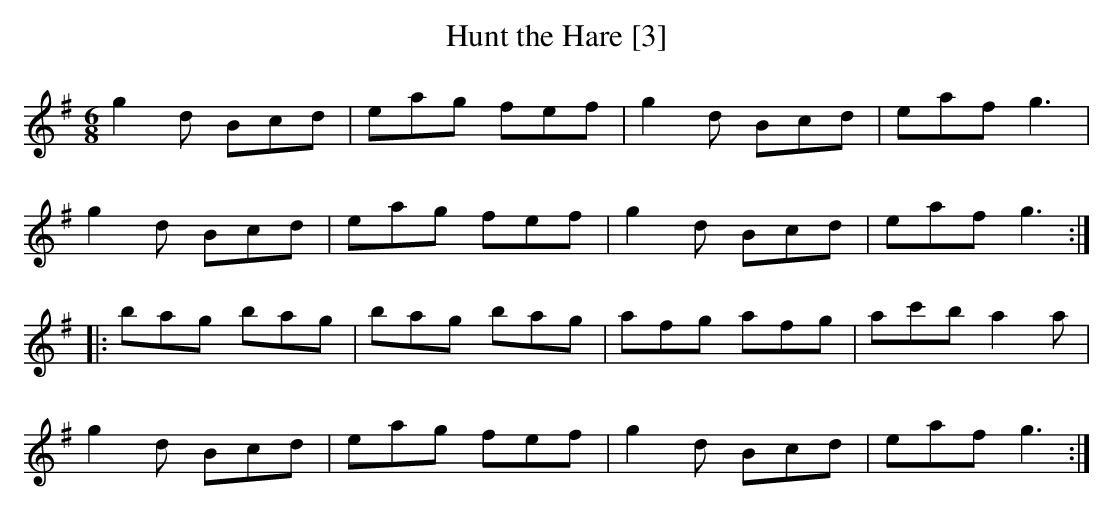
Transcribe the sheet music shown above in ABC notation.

X:1
T:Hunt the Hare [3]
M:6/8
L:1/8
K:G
g2d Bcd|eag fef|g2d Bcd|eaf g3|
g2d Bcd|eag fef|g2d Bcd|eaf g3:|
|:bag bag|bag bag|afg afg|ac'b a2a|
g2d Bcd|eag fef|g2d Bcd|eaf g3:|
